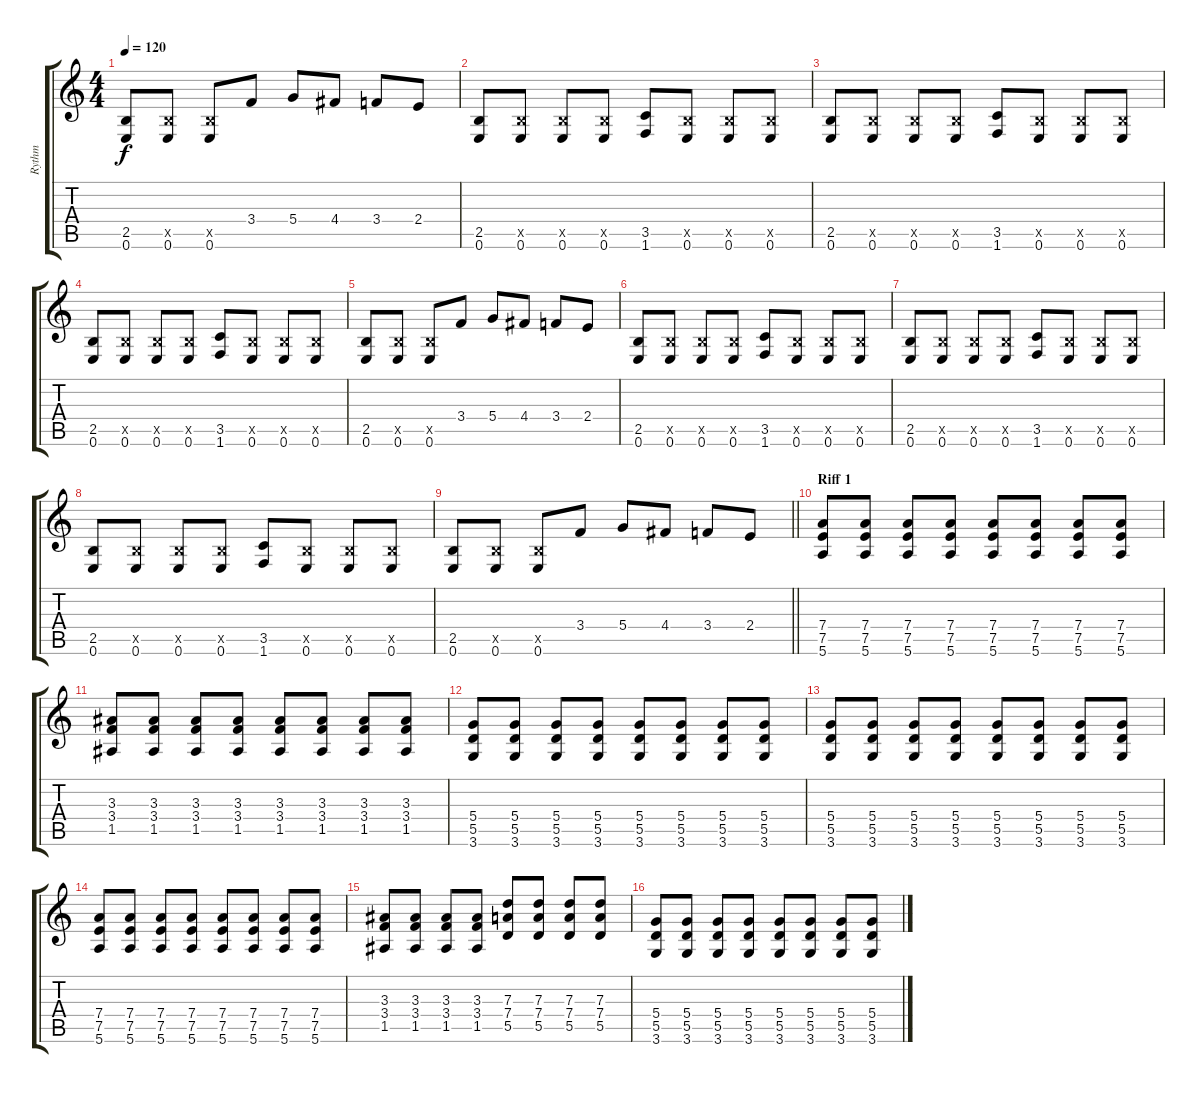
\track ("Rythm" "Rythm") {instrument distortionguitar}
\staff {score tabs}
\tuning (E4 B3 G3 D3 A2 E2) {hide}
\ts (4 4)
\tempo 120
\clef g2
\ks c
(2.5 0.6).8{dy f} (2.5{x} 0.6).8 (2.5{x} 0.6).8 3.4.8 5.4.8 4.4.8 3.4.8 2.4.8 |
(2.5 0.6).8 (2.5{x} 0.6).8 (2.5{x} 0.6).8 (2.5{x} 0.6).8 (3.5 1.6).8 (2.5{x} 0.6).8 (2.5{x} 0.6).8 (2.5{x} 0.6).8 |
(2.5 0.6).8 (2.5{x} 0.6).8 (2.5{x} 0.6).8 (2.5{x} 0.6).8 (3.5 1.6).8 (2.5{x} 0.6).8 (2.5{x} 0.6).8 (2.5{x} 0.6).8 |
(2.5 0.6).8 (2.5{x} 0.6).8 (2.5{x} 0.6).8 (2.5{x} 0.6).8 (3.5 1.6).8 (2.5{x} 0.6).8 (2.5{x} 0.6).8 (2.5{x} 0.6).8 |
(2.5 0.6).8 (2.5{x} 0.6).8 (2.5{x} 0.6).8 3.4.8 5.4.8 4.4.8 3.4.8 2.4.8 |
(2.5 0.6).8 (2.5{x} 0.6).8 (2.5{x} 0.6).8 (2.5{x} 0.6).8 (3.5 1.6).8 (2.5{x} 0.6).8 (2.5{x} 0.6).8 (2.5{x} 0.6).8 |
(2.5 0.6).8 (2.5{x} 0.6).8 (2.5{x} 0.6).8 (2.5{x} 0.6).8 (3.5 1.6).8 (2.5{x} 0.6).8 (2.5{x} 0.6).8 (2.5{x} 0.6).8 |
(2.5 0.6).8 (2.5{x} 0.6).8 (2.5{x} 0.6).8 (2.5{x} 0.6).8 (3.5 1.6).8 (2.5{x} 0.6).8 (2.5{x} 0.6).8 (2.5{x} 0.6).8 |
\barLineRight lightlight
(2.5 0.6).8 (2.5{x} 0.6).8 (2.5{x} 0.6).8 3.4.8 5.4.8 4.4.8 3.4.8 2.4.8 |
\section ("" "Riff 1")
(7.4 7.5 5.6).8 (7.4 7.5 5.6).8 (7.4 7.5 5.6).8 (7.4 7.5 5.6).8 (7.4 7.5 5.6).8 (7.4 7.5 5.6).8 (7.4 7.5 5.6).8 (7.4 7.5 5.6).8 |
(3.3 3.4 1.5).8 (3.3 3.4 1.5).8 (3.3 3.4 1.5).8 (3.3 3.4 1.5).8 (3.3 3.4 1.5).8 (3.3 3.4 1.5).8 (3.3 3.4 1.5).8 (3.3 3.4 1.5).8 |
(5.4 5.5 3.6).8 (5.4 5.5 3.6).8 (5.4 5.5 3.6).8 (5.4 5.5 3.6).8 (5.4 5.5 3.6).8 (5.4 5.5 3.6).8 (5.4 5.5 3.6).8 (5.4 5.5 3.6).8 |
(5.4 5.5 3.6).8 (5.4 5.5 3.6).8 (5.4 5.5 3.6).8 (5.4 5.5 3.6).8 (5.4 5.5 3.6).8 (5.4 5.5 3.6).8 (5.4 5.5 3.6).8 (5.4 5.5 3.6).8 |
(7.4 7.5 5.6).8 (7.4 7.5 5.6).8 (7.4 7.5 5.6).8 (7.4 7.5 5.6).8 (7.4 7.5 5.6).8 (7.4 7.5 5.6).8 (7.4 7.5 5.6).8 (7.4 7.5 5.6).8 |
(3.3 3.4 1.5).8 (3.3 3.4 1.5).8 (3.3 3.4 1.5).8 (3.3 3.4 1.5).8 (7.3 7.4 5.5).8 (7.3 7.4 5.5).8 (7.3 7.4 5.5).8 (7.3 7.4 5.5).8 |
(5.4 5.5 3.6).8 (5.4 5.5 3.6).8 (5.4 5.5 3.6).8 (5.4 5.5 3.6).8 (5.4 5.5 3.6).8 (5.4 5.5 3.6).8 (5.4 5.5 3.6).8 (5.4 5.5 3.6).8
